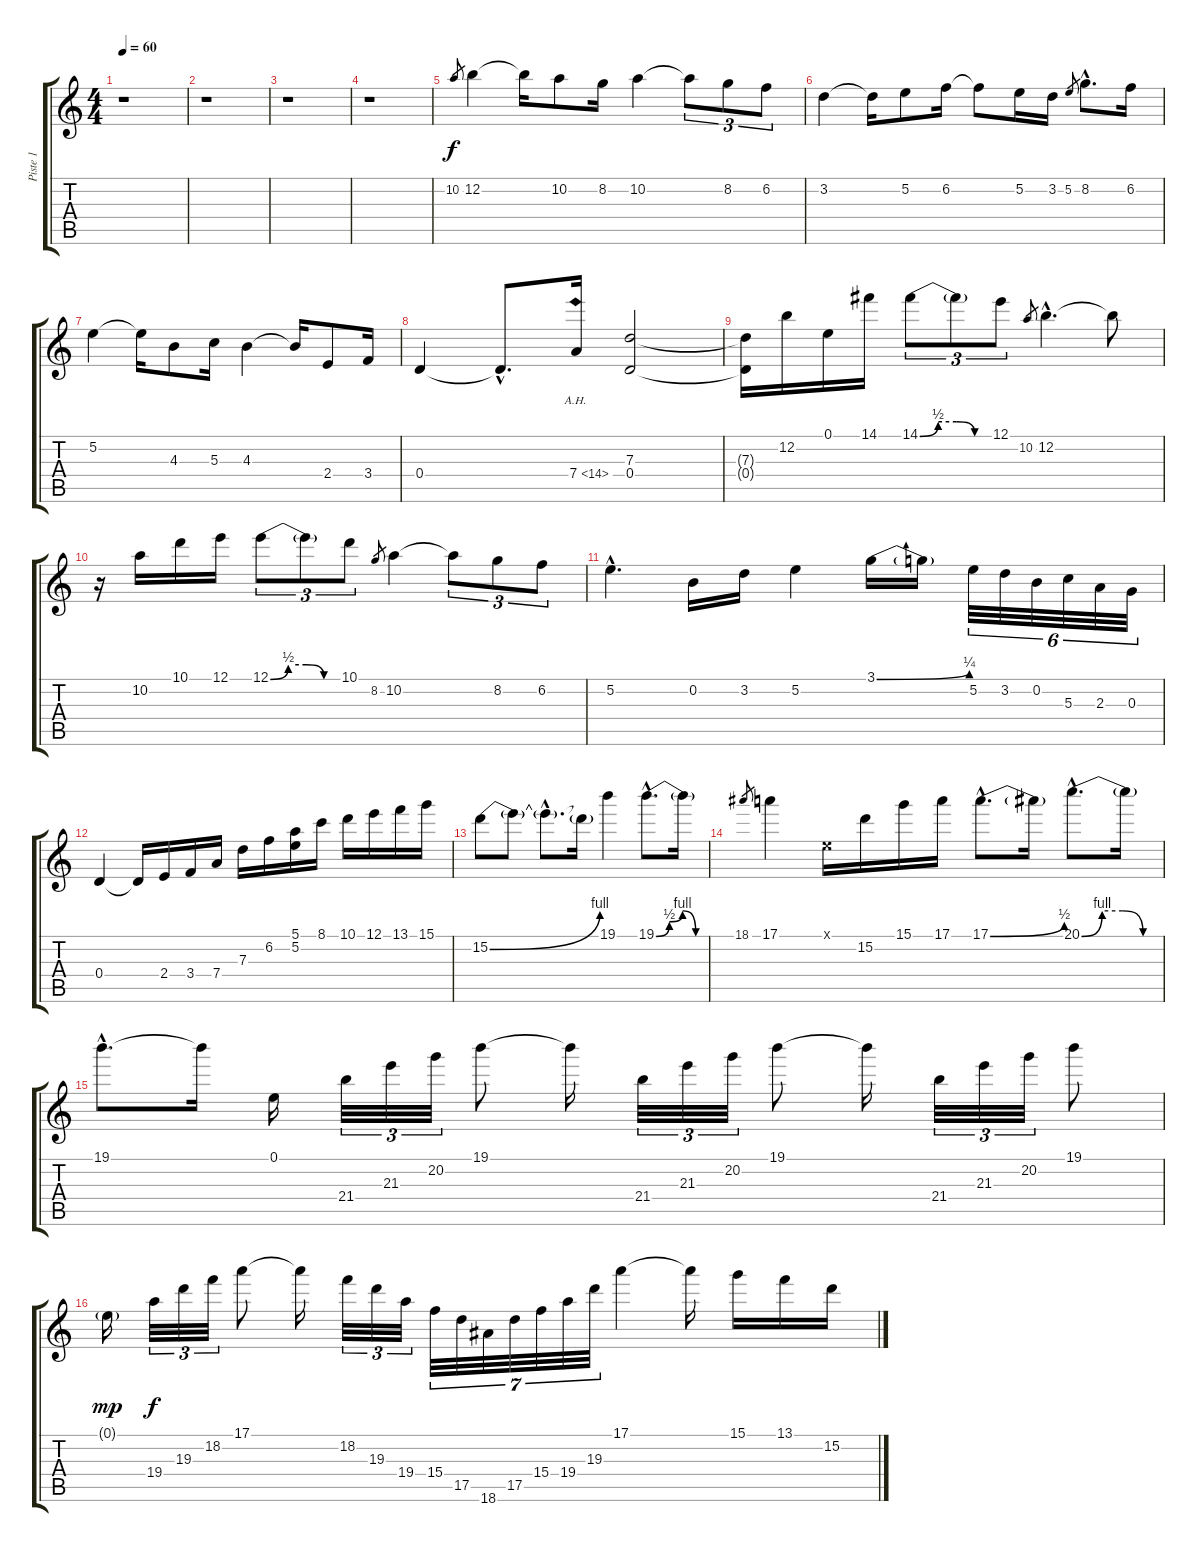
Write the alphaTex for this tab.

\track ("Piste 1" "Piste 1") {instrument distortionguitar}
\staff {score tabs}
\tuning (E4 B3 G3 D3 A2 E2) {hide}
\ts (4 4)
\tempo 60
\clef g2
\ks c
r.1{dy f instrument distortionguitar} |
r.1 |
r.1 |
r.1 |
10.2.8{gr} 12.2.4 12.2{t}.16 10.2.8 8.2.16 10.2.4 10.2{t}.8{tu (3 2)} 8.2.8{tu (3 2)} 6.2.8{tu (3 2)} |
3.2.4 3.2{t}.16 5.2.8 6.2.16 6.2{t}.8 5.2.16 3.2.16 5.2.8{gr} 8.2{hac}.8{d} 6.2.16 |
5.2.4 5.2{t}.16 4.3.8 5.3.16 4.3.4 4.3{t}.16 2.4.8 3.4.16 |
0.4.4 0.4{hac t}.8{d} 7.4{ah 7}.16 (7.3 0.4).2 |
(7.3{t} 0.4{t}).16 12.2.16 0.1.16 14.1.16 14.1{be (custom 0 0 15 2 30 2 45 0 60 0)}.8{tu (3 2)} 14.1{t}.8{tu (3 2)} 12.1.8{tu (3 2)} 10.2.8{gr} 12.2{hac}.4{d} 12.2{t}.8 |
r.16 10.2.16 10.1.16 12.1.16 12.1{be (custom 0 0 15 2 30 2 45 0 60 0)}.8{tu (3 2)} 12.1{t}.8{tu (3 2)} 10.1.8{tu (3 2)} 8.2.8{gr} 10.2.4 10.2{t}.8{tu (3 2)} 8.2.8{tu (3 2)} 6.2.8{tu (3 2)} |
5.2{hac}.4{d} 0.2.16 3.2.16 5.2.4 3.1{be (bend 0 0 60 1)}.16 3.1{t}.16 5.2.32{tu (6 4)} 3.2.32{tu (6 4)} 0.2.32{tu (6 4)} 5.3.32{tu (6 4)} 2.3.32{tu (6 4)} 0.3.32{tu (6 4)} |
0.4.4 0.4{t}.16 2.4.16 3.4.16 7.4.16 7.3.16 6.2.16 (5.1 5.2).16 8.1.16 10.1.16 12.1.16 13.1.16 15.1.16 |
15.2{be (bend 0 0 60 4)}.8 15.2{t}.8 15.2{hac t}.8{d} 15.2{t}.16 19.1.4 19.1{be (custom 0 0 15 2 30 4 45 0 60 0) hac}.8{d} 19.1{t}.16 |
18.1.8{gr} 17.1.4 0.1{x}.16 15.2.16 15.1.16 17.1.16 17.1{be (bend 0 0 60 2) hac}.8{d} 17.1{t}.16 20.1{be (custom 0 0 15 4 30 4 45 0 60 0) hac}.8{d} 20.1{t}.16 |
19.1{hac}.8{d} 19.1{t}.16 0.1.16 21.4.32{tu (3 2)} 21.3.32{tu (3 2)} 20.2.32{tu (3 2)} 19.1.8 19.1{t}.16 21.4.32{tu (3 2)} 21.3.32{tu (3 2)} 20.2.32{tu (3 2)} 19.1.8 19.1{t}.16 21.4.32{tu (3 2)} 21.3.32{tu (3 2)} 20.2.32{tu (3 2)} 19.1.8 |
0.1{g}.16{dy mp} 19.4.32{tu (3 2) dy f} 19.3.32{tu (3 2)} 18.2.32{tu (3 2)} 17.1.8 17.1{t}.16 18.2.32{tu (3 2)} 19.3.32{tu (3 2)} 19.4.32{tu (3 2)} 15.4.32{tu (7 4)} 17.5.32{tu (7 4)} 18.6.32{tu (7 4)} 17.5.32{tu (7 4)} 15.4.32{tu (7 4)} 19.4.32{tu (7 4)} 19.3.32{tu (7 4)} 17.1.4 17.1{t}.16 15.1.16 13.1.16 15.2.16
